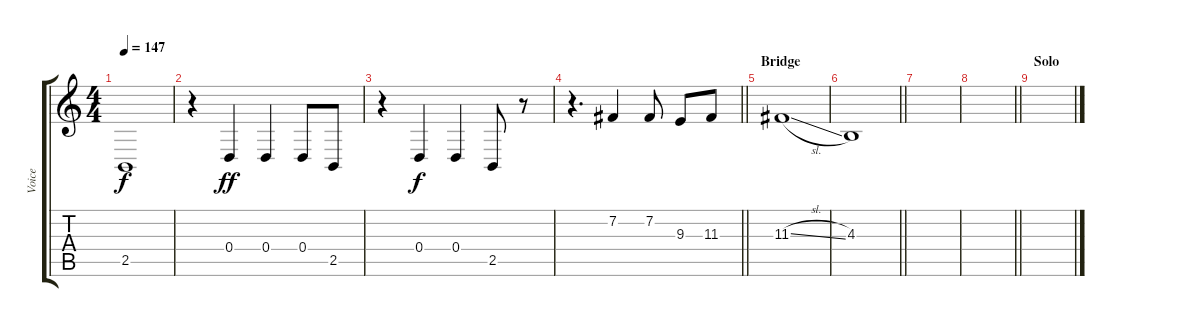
\track ("Voice" "Voice") {instrument cello}
\staff {score tabs}
\tuning (E4 B3 G3 D3 A2 E2) {hide}
\ts (4 4)
\tempo 147
\clef g2
\ks c
2.5{t}.1{dy f} |
r.4 0.4.4{dy ff} 0.4.4 0.4.8 2.5.8 |
r.4 0.4.4{dy f} 0.4.4 2.5.8 r.8 |
\barLineRight lightlight
r.4{d} 7.2.4 7.2.8 9.3.8 11.3.8 |
\section ("" "Bridge")
11.3{sl}.1 |
\barLineRight lightlight
4.3.1 |
|
\barLineRight lightlight
|
\section ("" "Solo")
